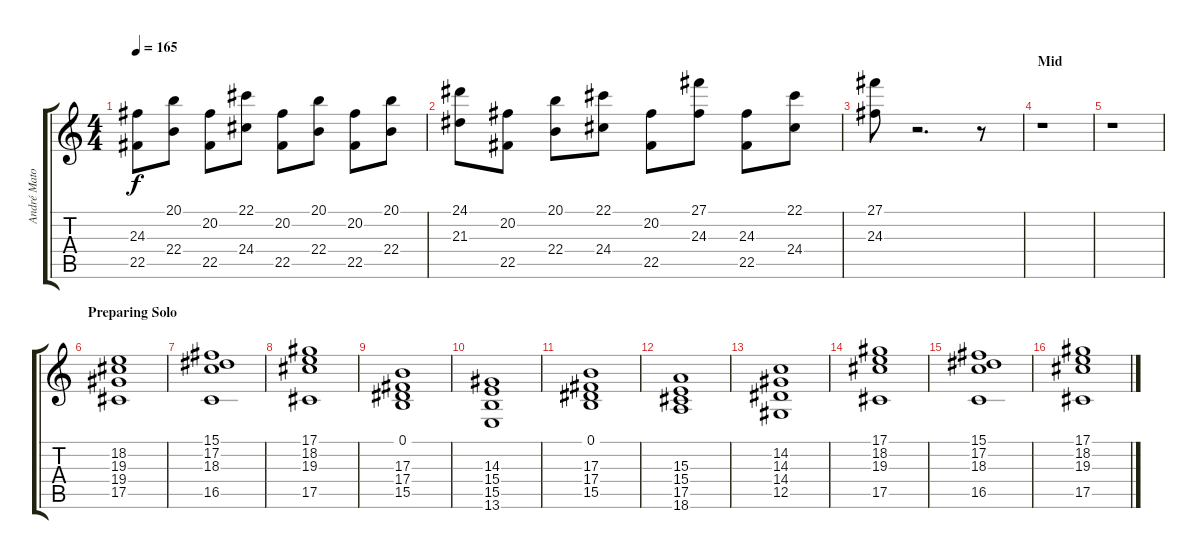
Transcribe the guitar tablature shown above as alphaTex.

\track ("André Matos - SynthStrings 1" "André Mato") {instrument stringensemble1}
\staff {score tabs}
\tuning (Eb4 Bb3 Gb3 Db3 Ab2 Eb2) {hide}
\ts (4 4)
\tempo 165
\clef g2
\ks c
(24.3 22.5).8{dy f} (20.1 22.4).8 (20.2 22.5).8 (22.1 24.4).8 (20.2 22.5).8 (20.1 22.4).8 (20.2 22.5).8 (20.1 22.4).8 |
(24.1 21.3).8 (20.2 22.5).8 (20.1 22.4).8 (22.1 24.4).8 (20.2 22.5).8 (27.1 24.3).8 (24.3 22.5).8 (22.1 24.4).8 |
(27.1 24.3).8 r.2{d} r.8 |
\section ("" "Mid")
r.1 |
r.1 |
\section ("" "Preparing Solo")
(18.2 19.3 19.4 17.5).1 |
(15.1 17.2 18.3 16.5).1 |
(17.1 18.2 19.3 17.5).1 |
(0.1 17.3 17.4 15.5).1 |
(14.3 15.4 15.5 13.6).1 |
(0.1 17.3 17.4 15.5).1 |
(15.3 15.4 17.5 18.6).1 |
(14.2 14.3 14.4 12.5).1 |
(17.1 18.2 19.3 17.5).1 |
(15.1 17.2 18.3 16.5).1 |
(17.1 18.2 19.3 17.5).1
